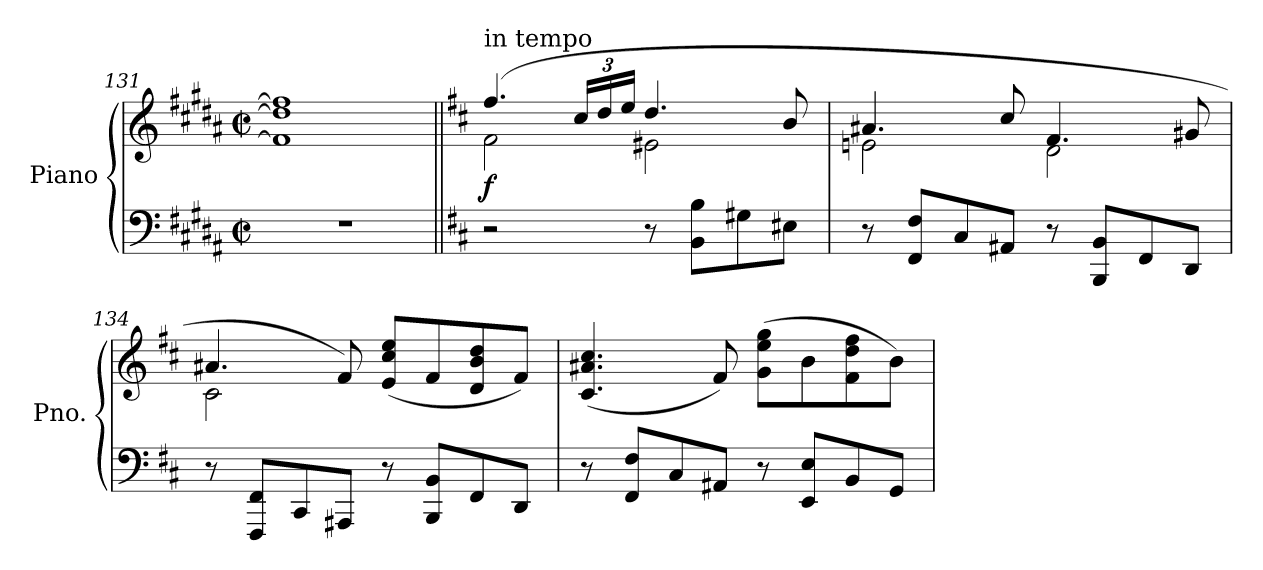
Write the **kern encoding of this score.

**kern	**kern	**dynam
*part1	*part1	*part1
*staff2	*staff1	*staff1/2
*I"Piano	*	*
*I'Pno.	*	*
*clefF4	*clefG2	*
*k[f#c#g#d#a#]	*k[f#c#g#d#a#]	*
*M2/2	*M2/2	*
*met(c|)	*met(c|)	*
=131	=131	=131
1r	1f#] 1dd] 1ff#]	.
=132||	=132||	=132||
*k[f#c#]	*k[f#c#]	*
*	*^	*
!	!LO:TX:a:t=in tempo	!	!
!	!	!	!LO:DY:b
2r	(>4.ff#/	2f#\	f
*	*Xbrackettup	*	*
.	24cc#/LL	.	.
.	24dd/	.	.
.	24ee/JJ	.	.
8r	4.dd/	2e#X\	.
8BB\ 8B\L	.	.	.
8G#X\	.	.	.
8E#X\J	8b/	.	.
=133	=133	=133	=133
8r	4.a#X/	2en\	.
8FF#/ 8F#/L	.	.	.
8C#/	.	.	.
8AA#X/J	8cc#/	.	.
8r	4.f#/	2d\	.
8BBB/ 8BB/L	.	.	.
8FF#/	.	.	.
8DD/J	8g#X/	.	.
!!LO:PB:g=z	!!
=134	=134	=134	=134
8r	4.a#X/	2c#\	.
8FFF#/ 8FF#/L	.	.	.
8CC#/	.	.	.
8AAA#X/J	8f#/)	.	.
8r	(<8e/ 8cc#/ 8ee/L	2ryy	.
8BBB/ 8BB/L	8f#/	.	.
8FF#/	8d/ 8b/ 8dd/	.	.
8DD/J	8f#/J)	.	.
*	*v	*v	*
=135	=135	=135
8r	(>4.c#/ 4.a#X/ 4.cc#/	.
8FF#/ 8F#/L	.	.
8C#/	.	.
8AA#X/J	8f#/)	.
8r	(>8g\ 8ee\ 8gg\L	.
8EE/ 8E/L	8b\	.
8BB/	8f#\ 8dd\ 8ff#\	.
8GG/J	8b\J)	.
=	=	=
*-	*-	*-
